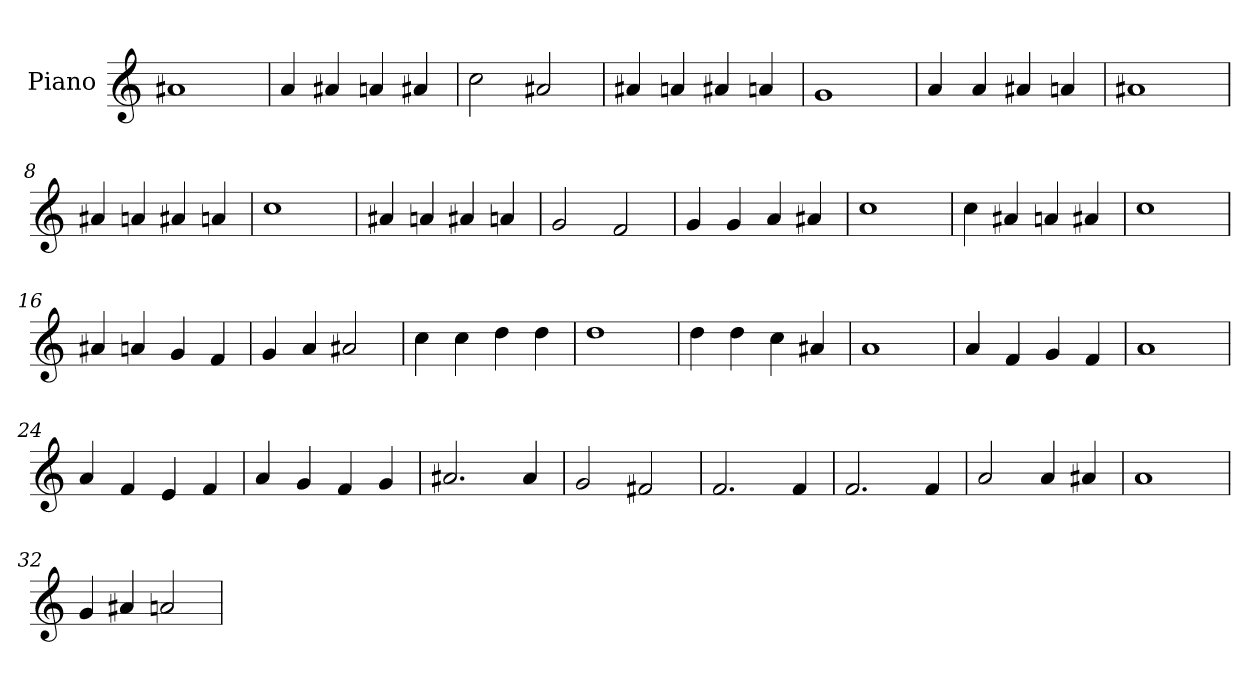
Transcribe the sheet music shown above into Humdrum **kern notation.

**kern
*part1
*staff1
*I"Piano
*I'Pno.
=1
1a#
=2
4a
4a#
4a
4a#
=3
2cc
2a#
=4
4a#
4a
4a#
4a
=5
1g
=6
4a
4a
4a#
4a
=7
1a#
=8
4a#
4a
4a#
4a
=9
1cc
=10
4a#
4a
4a#
4a
=11
2g
2f
=12
4g
4g
4a
4a#
=13
1cc
=14
4cc
4a#
4a
4a#
=15
1cc
=16
4a#
4a
4g
4f
=17
4g
4a
2a#
=18
4cc
4cc
4dd
4dd
=19
1dd
=20
4dd
4dd
4cc
4a#
=21
1a
=22
4a
4f
4g
4f
=23
1a
=24
4a
4f
4e
4f
=25
4a
4g
4f
4g
=26
2.a#
4a#
=27
2g
2f#
=28
2.f
4f
=29
2.f
4f
=30
2a
4a
4a#
=31
1a
=32
4g
4a#
2a
=
*-
